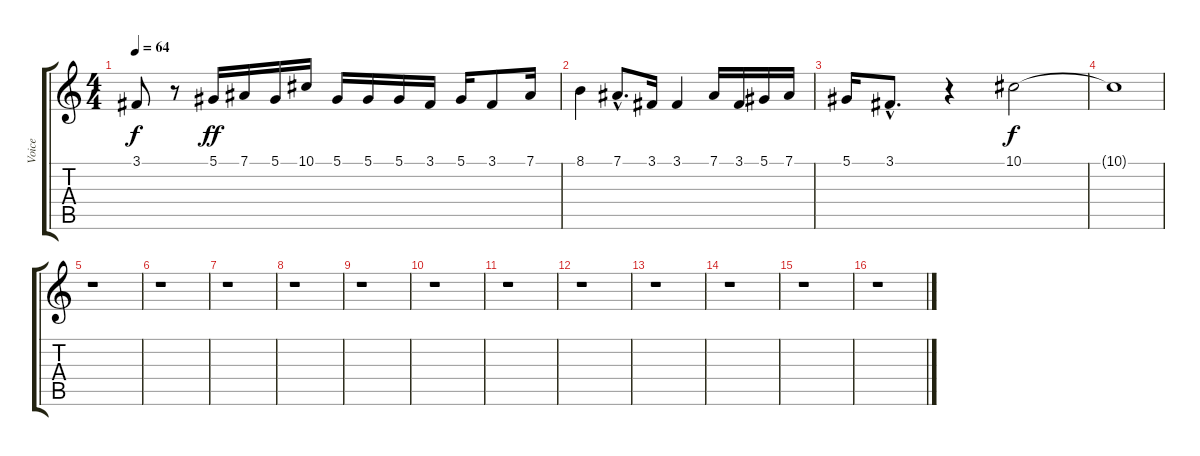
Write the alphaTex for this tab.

\track ("Voice" "Voice") {instrument cello}
\staff {score tabs}
\tuning (Eb4 Bb3 Gb3 Db3 Ab2 Eb2) {hide}
\ts (4 4)
\tempo 64
\clef g2
\ks c
3.1{t}.8{dy f} r.8 5.1.16{dy ff} 7.1.16 5.1.16 10.1.16 5.1.16 5.1.16 5.1.16 3.1.16 5.1.16 3.1.8 7.1.16 |
8.1.4 7.1{hac}.8{d} 3.1.16 3.1.4 7.1.16 3.1.16 5.1.16 7.1.16 |
5.1.16 3.1{hac}.8{d} r.4 10.1.2{dy f} |
10.1{t}.1 |
r.1 |
r.1 |
r.1 |
r.1 |
r.1 |
r.1 |
r.1 |
r.1 |
r.1 |
r.1 |
r.1 |
r.1
